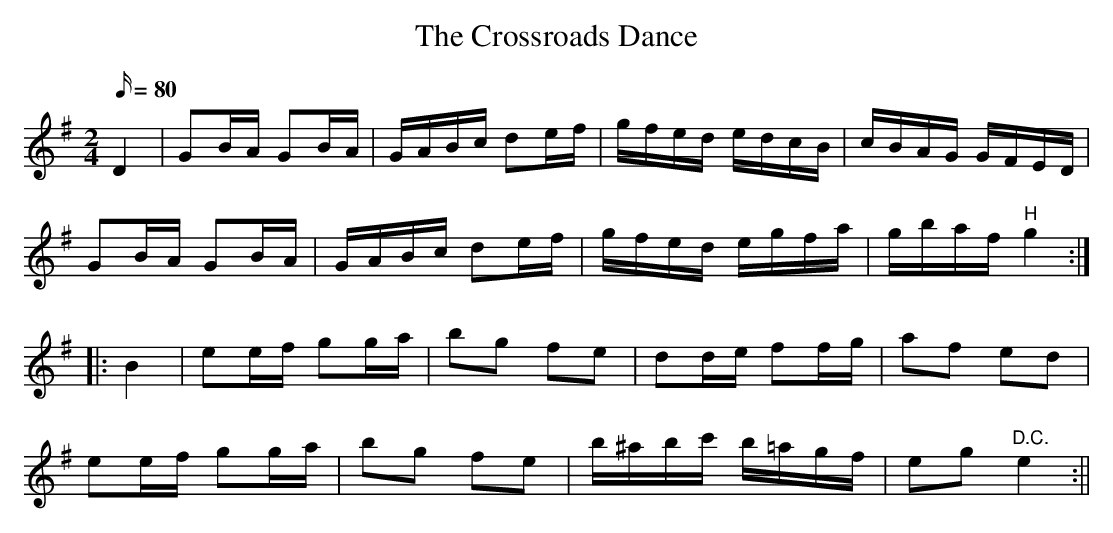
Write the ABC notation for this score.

X:1
T: Crossroads Dance, The
M: 2/4
L: 1/16
Q: 80
K: G
D4 | G2BA G2BA | GABc d2ef | gfed edcB | cBAG GFED |
G2BA G2BA | GABc d2ef | gfed egfa | gbaf "H"g4:|
|: B4 | e2ef g2ga | b2g2 f2e2 | d2de f2fg | a2f2 e2d2 |
e2ef g2ga | b2g2 f2e2 | b^abc' b=agf | e2g2"D.C." e4:||
